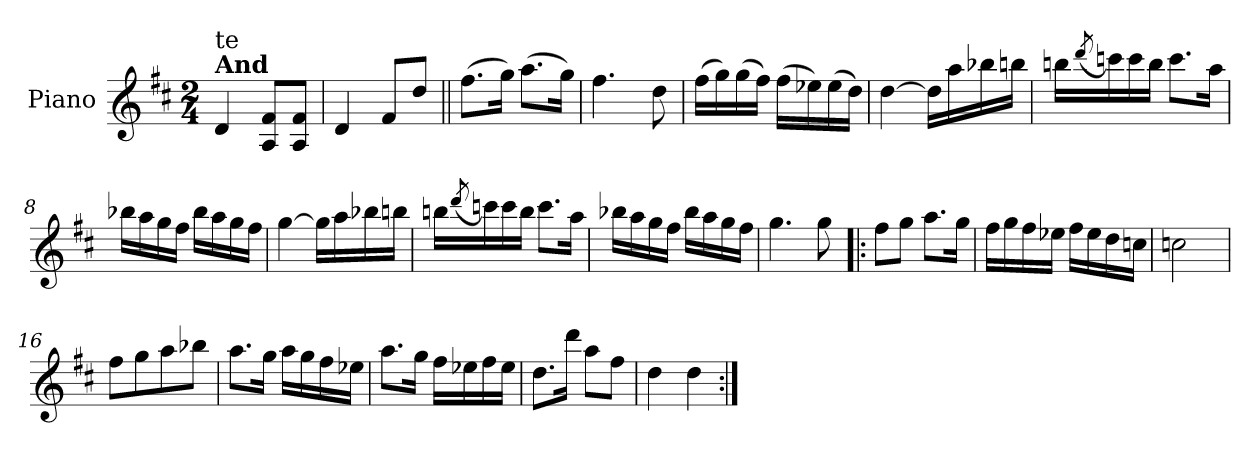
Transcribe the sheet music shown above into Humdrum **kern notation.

**kern
*part1
*staff1
*I"Piano
*I'Pno.
*clefG2
*k[f#c#]
*M2/4
=1
!LO:TX:a:B:t=And
!LO:TX:a:t=te
4d/
8A/ 8f#/L
8A/ 8f#/J
=2
4d/
8f#/L
8dd/J
=3||
(>8.ff#\L
16gg\Jk)
(>8.aa\L
16gg\Jk)
=4
4.ff#\
8dd\
=5
(>16ff#\LL
16gg\)
(>16gg\
16ff#\JJ)
(>16ff#\LL
16ee-X\)
(>16ee-\
16dd\JJ)
!!LO:LB:g=z
=6
[4dd\
16dd\LL]
16aa\
16bb-X\
16bbn\JJ
=7
16bbn\LL
(<8qddd/
16cccn\)
16ccc\
16bb\JJ
8.ccc\L
16aa\Jk
=8
16bb-X\LL
16aa\
16gg\
16ff#\JJ
16bb-\LL
16aa\
16gg\
16ff#\JJ
=9
[4gg\
16gg\LL]
16aa\
16bb-X\
16bbn\JJ
!!LO:LB:g=z
=10
16bbn\LL
(<8qddd/
16cccn\)
16ccc\
16bb\JJ
8.ccc\L
16aa\Jk
=11
16bb-X\LL
16aa\
16gg\
16ff#\JJ
16bb-\LL
16aa\
16gg\
16ff#\JJ
=12
4.gg\
8gg\
=13!|:
8ff#\L
8gg\J
8.aa\L
16gg\Jk
=14
16ff#\LL
16gg\
16ff#\
16ee-X\JJ
16ff#\LL
16ee-\
16dd\
16ccn\JJ
!!LO:LB:g=z
=15
2ccn\
=16
8ff#\L
8gg\
8aa\
8bb-X\J
=17
8.aa\L
16gg\Jk
16aa\LL
16gg\
16ff#\
16ee-X\JJ
=18
8.aa\L
16gg\Jk
16ff#\LL
16ee-X\
16ff#\
16ee-\JJ
=19
8.dd\L
16ddd\Jk
8aa\L
8ff#\J
=20
4dd\
4dd\
=:|!
*-
